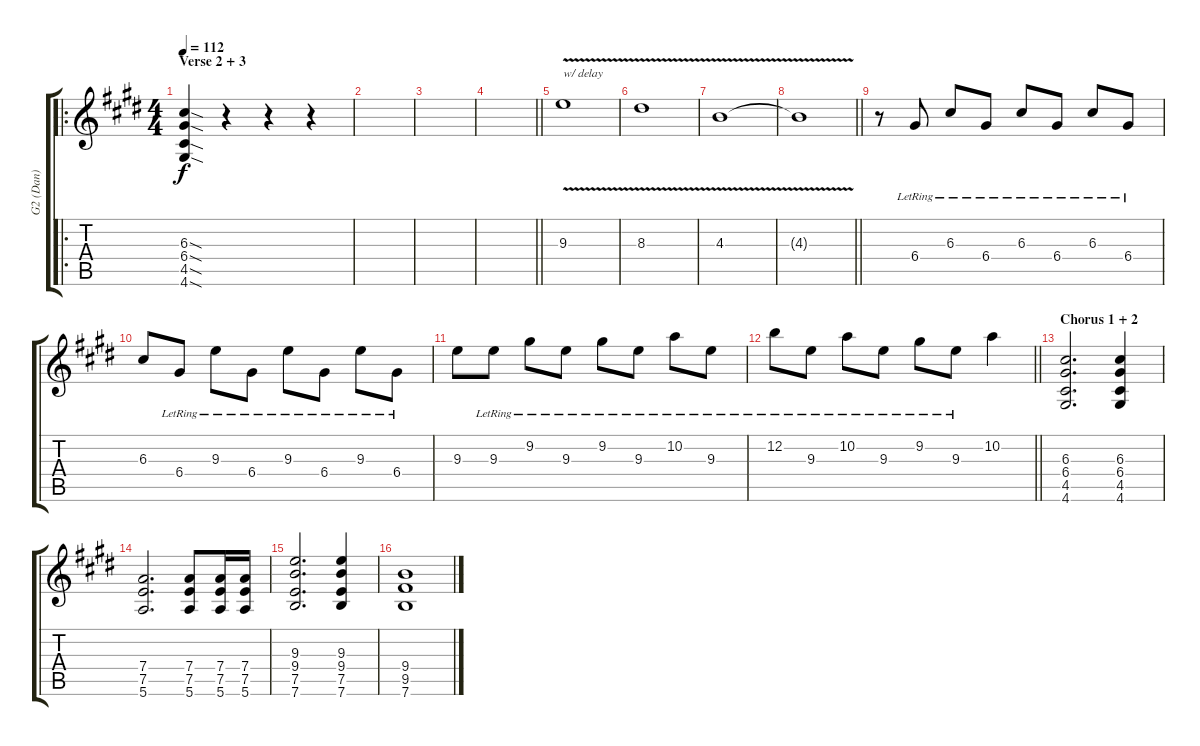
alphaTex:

\track ("G2 (Dan)" "G2 (Dan)") {instrument overdrivenguitar}
\staff {score tabs}
\tuning (E4 B3 G3 D3 A2 E2) {hide}
\ro
\ts (4 4)
\section ("" "Verse 2 + 3")
\tempo 112
\clef g2
\ks e
(6.3{sod} 6.4{sod} 4.5{sod} 4.6{sod}).4{dy f} r.4 r.4 r.4 |
|
|
\barLineRight lightlight
|
9.3{v}.1{txt "w/ delay"} |
8.3{v}.1 |
4.3{v}.1 |
\barLineRight lightlight
4.3{t}.1 |
r.8 6.4{lr}.8 6.3{lr}.8 6.4{lr}.8 6.3{lr}.8 6.4{lr}.8 6.3{lr}.8 6.4{lr}.8 |
6.3.8 6.4{lr}.8 9.3{lr}.8 6.4{lr}.8 9.3{lr}.8 6.4{lr}.8 9.3{lr}.8 6.4{lr}.8 |
9.3.8 9.3{lr}.8 9.2{lr}.8 9.3{lr}.8 9.2{lr}.8 9.3{lr}.8 10.2{lr}.8 9.3{lr}.8 |
\barLineRight lightlight
12.2{lr}.8 9.3{lr}.8 10.2{lr}.8 9.3{lr}.8 9.2{lr}.8 9.3{lr}.8 10.2.4 |
\section ("" "Chorus 1 + 2")
(6.3 6.4 4.5 4.6).2{d} (6.3 6.4 4.5 4.6).4 |
(7.4 7.5 5.6).2{d} (7.4 7.5 5.6).8 (7.4 7.5 5.6).16 (7.4 7.5 5.6).16 |
(9.3 9.4 7.5 7.6).2{d} (9.3 9.4 7.5 7.6).4 |
(9.4 9.5 7.6).1
